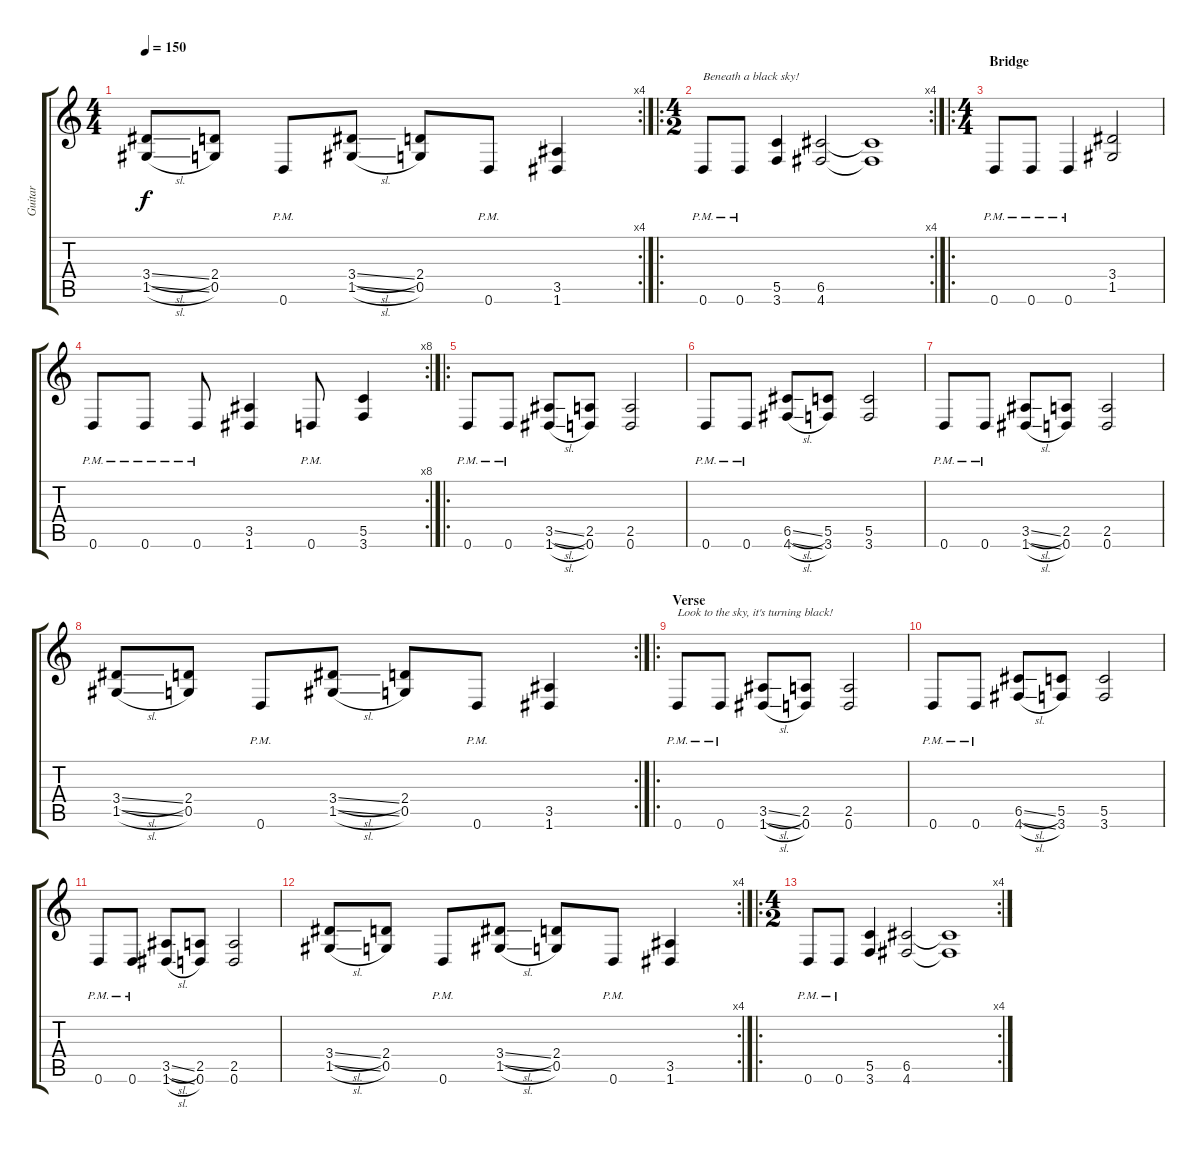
\track ("Guitar" "Guitar") {instrument distortionguitar}
\staff {score tabs}
\tuning (D4 A3 F3 C3 G2 D2) {hide}
\rc 4
\ts (4 4)
\tempo 150
\clef g2
\ks c
(3.4{sl} 1.5{sl}).8{dy f} (2.4 0.5).8 0.6{pm}.8 (3.4{sl} 1.5{sl}).8 (2.4 0.5).8 0.6{pm}.8 (3.5 1.6).4 |
\ro
\rc 4
\ts (4 2)
0.6{pm}.8{txt "Beneath a black sky!"} 0.6{pm}.8 (5.5 3.6).4 (6.5 4.6).2 (6.5{t} 4.6{t}).1 |
\ro
\ts (4 4)
\section ("" "Bridge")
0.6{pm}.8 0.6{pm}.8 0.6{pm}.4 (3.4 1.5).2 |
\rc 8
0.6{pm}.8 0.6{pm}.8 0.6{pm}.8 (3.5 1.6).4 0.6{pm}.8 (5.5 3.6).4 |
\ro
0.6{pm}.8 0.6{pm}.8 (3.5{sl} 1.6{sl}).8 (2.5 0.6).8 (2.5 0.6).2 |
0.6{pm}.8 0.6{pm}.8 (6.5{sl} 4.6{sl}).8 (5.5 3.6).8 (5.5 3.6).2 |
0.6{pm}.8 0.6{pm}.8 (3.5{sl} 1.6{sl}).8 (2.5 0.6).8 (2.5 0.6).2 |
\rc 2
(3.4{sl} 1.5{sl}).8 (2.4 0.5).8 0.6{pm}.8 (3.4{sl} 1.5{sl}).8 (2.4 0.5).8 0.6{pm}.8 (3.5 1.6).4 |
\ro
\section ("" "Verse")
0.6{pm}.8{txt "Look to the sky, it's turning black!"} 0.6{pm}.8 (3.5{sl} 1.6{sl}).8 (2.5 0.6).8 (2.5 0.6).2 |
0.6{pm}.8 0.6{pm}.8 (6.5{sl} 4.6{sl}).8 (5.5 3.6).8 (5.5 3.6).2 |
0.6{pm}.8 0.6{pm}.8 (3.5{sl} 1.6{sl}).8 (2.5 0.6).8 (2.5 0.6).2 |
\rc 4
(3.4{sl} 1.5{sl}).8 (2.4 0.5).8 0.6{pm}.8 (3.4{sl} 1.5{sl}).8 (2.4 0.5).8 0.6{pm}.8 (3.5 1.6).4 |
\ro
\rc 4
\ts (4 2)
0.6{pm}.8 0.6{pm}.8 (5.5 3.6).4 (6.5 4.6).2 (6.5{t} 4.6{t}).1
